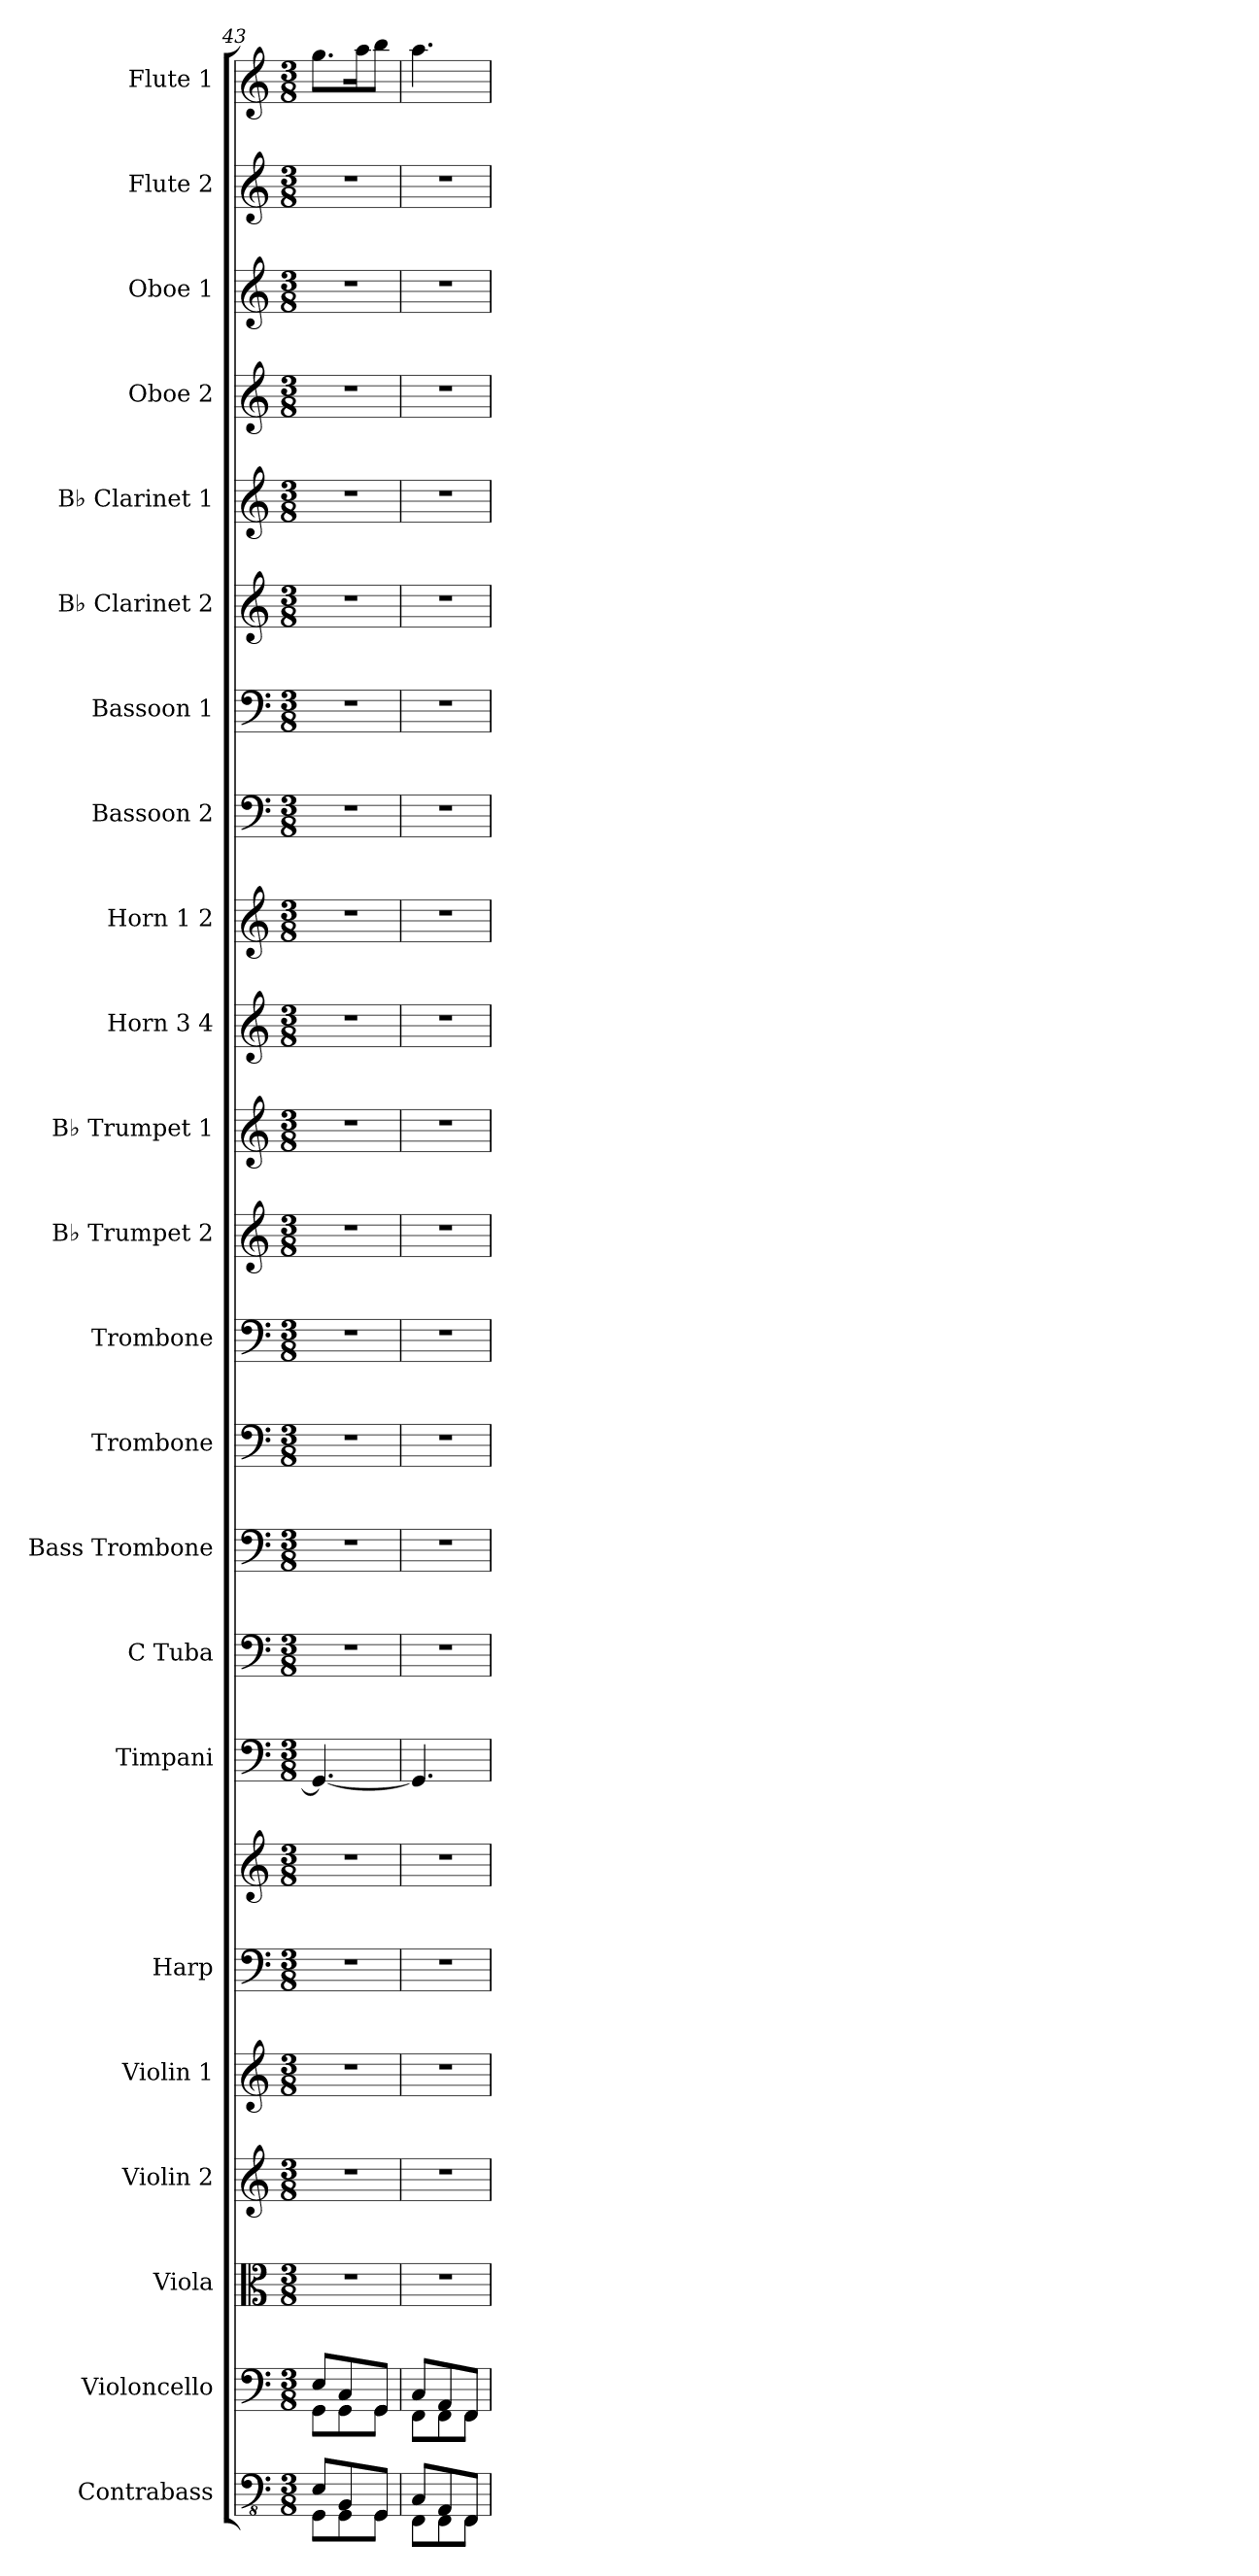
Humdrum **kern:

**kern	**kern	**kern	**kern	**kern	**kern	**kern	**kern	**kern	**kern	**kern	**kern	**kern	**kern	**kern	**kern	**kern	**kern	**kern	**kern	**kern	**kern	**kern	**kern
*part23	*part22	*part21	*part20	*part19	*part18	*part18	*part17	*part16	*part15	*part14	*part13	*part12	*part11	*part10	*part9	*part8	*part7	*part6	*part5	*part4	*part3	*part2	*part1
*staff24	*staff23	*staff22	*staff21	*staff20	*staff19	*staff18	*staff17	*staff16	*staff15	*staff14	*staff13	*staff12	*staff11	*staff10	*staff9	*staff8	*staff7	*staff6	*staff5	*staff4	*staff3	*staff2	*staff1
*I"Contrabass	*I"Violoncello	*I"Viola	*I"Violin 2	*I"Violin 1	*I"Harp	*	*I"Timpani	*I"C Tuba	*I"Bass Trombone	*I"Trombone	*I"Trombone	*I"B♭ Trumpet 2	*I"B♭ Trumpet 1	*I"Horn 3 4	*I"Horn 1 2	*I"Bassoon 2	*I"Bassoon 1	*I"B♭ Clarinet 2	*I"B♭ Clarinet 1	*I"Oboe 2	*I"Oboe 1	*I"Flute 2	*I"Flute 1
*I'Cbs.	*I'Vlc.	*I'Vla.	*I'Vln. 2	*I'Vln. 1	*I'Hrp.	*	*I'Timp.	*I'C Tu.	*I'B. Trb.	*I'Trb.	*I'Trb.	*I'B♭ Tpt. 2	*I'B♭ Tpt. 1	*I'Hn. 3 4	*I'Hn. 1 2	*I'Bsn. 2	*I'Bsn. 1	*I'B♭ Cl. 2	*I'B♭ Cl. 1	*I'Ob. 2	*I'Ob. 1	*I'Fl. 2	*I'Fl. 1
*clefFv4	*clefF4	*clefC3	*clefG2	*clefG2	*clefF4	*clefG2	*clefF4	*clefF4	*clefF4	*clefF4	*clefF4	*clefG2	*clefG2	*clefG2	*clefG2	*clefF4	*clefF4	*clefG2	*clefG2	*clefG2	*clefG2	*clefG2	*clefG2
*	*	*	*	*	*	*	*	*	*	*	*	*ITrd1c2	*ITrd1c2	*ITrd4c7	*ITrd4c7	*	*	*ITrd1c2	*ITrd1c2	*	*	*	*
*k[]	*k[]	*k[]	*k[]	*k[]	*k[]	*k[]	*k[]	*k[]	*k[]	*k[]	*k[]	*k[b-e-]	*k[b-e-]	*k[b-]	*k[b-]	*k[]	*k[]	*k[b-e-]	*k[b-e-]	*k[]	*k[]	*k[]	*k[]
*C:	*C:	*C:	*C:	*C:	*C:	*C:	*C:	*C:	*C:	*C:	*C:	*B-:	*B-:	*F:	*F:	*C:	*C:	*B-:	*B-:	*C:	*C:	*C:	*C:
*M3/8	*M3/8	*M3/8	*M3/8	*M3/8	*M3/8	*M3/8	*M3/8	*M3/8	*M3/8	*M3/8	*M3/8	*M3/8	*M3/8	*M3/8	*M3/8	*M3/8	*M3/8	*M3/8	*M3/8	*M3/8	*M3/8	*M3/8	*M3/8
=43	=43	=43	=43	=43	=43	=43	=43	=43	=43	=43	=43	=43	=43	=43	=43	=43	=43	=43	=43	=43	=43	=43	=43
*^	*^	*	*	*	*	*	*	*	*	*	*	*	*	*	*	*	*	*	*	*	*	*	*
8EE/L	8GGG\L	8E/L	8GG\L	4.r	4.r	4.r	4.r	4.r	4.GG/_	4.r	4.r	4.r	4.r	4.r	4.r	4.r	4.r	4.r	4.r	4.r	4.r	4.r	4.r	4.r	8.gg\L
8BBB/	8GGG\	8C/	8GG\	.	.	.	.	.	.	.	.	.	.	.	.	.	.	.	.	.	.	.	.	.	.
.	.	.	.	.	.	.	.	.	.	.	.	.	.	.	.	.	.	.	.	.	.	.	.	.	16aa\K
8GGG/J	8GGG\J	8GG/J	8GG\J	.	.	.	.	.	.	.	.	.	.	.	.	.	.	.	.	.	.	.	.	.	8bb\J
=44	=44	=44	=44	=44	=44	=44	=44	=44	=44	=44	=44	=44	=44	=44	=44	=44	=44	=44	=44	=44	=44	=44	=44	=44	=44
8CC/L	8FFF\L	8C/L	8FF\L	4.r	4.r	4.r	4.r	4.r	4.GG/]	4.r	4.r	4.r	4.r	4.r	4.r	4.r	4.r	4.r	4.r	4.r	4.r	4.r	4.r	4.r	4.aa\
8AAA/	8FFF\	8AA/	8FF\	.	.	.	.	.	.	.	.	.	.	.	.	.	.	.	.	.	.	.	.	.	.
8FFF/J	8FFF\J	8FF/J	8FF\J	.	.	.	.	.	.	.	.	.	.	.	.	.	.	.	.	.	.	.	.	.	.
*v	*v	*	*	*	*	*	*	*	*	*	*	*	*	*	*	*	*	*	*	*	*	*	*	*	*
*	*v	*v	*	*	*	*	*	*	*	*	*	*	*	*	*	*	*	*	*	*	*	*	*	*
=	=	=	=	=	=	=	=	=	=	=	=	=	=	=	=	=	=	=	=	=	=	=	=
*-	*-	*-	*-	*-	*-	*-	*-	*-	*-	*-	*-	*-	*-	*-	*-	*-	*-	*-	*-	*-	*-	*-	*-
